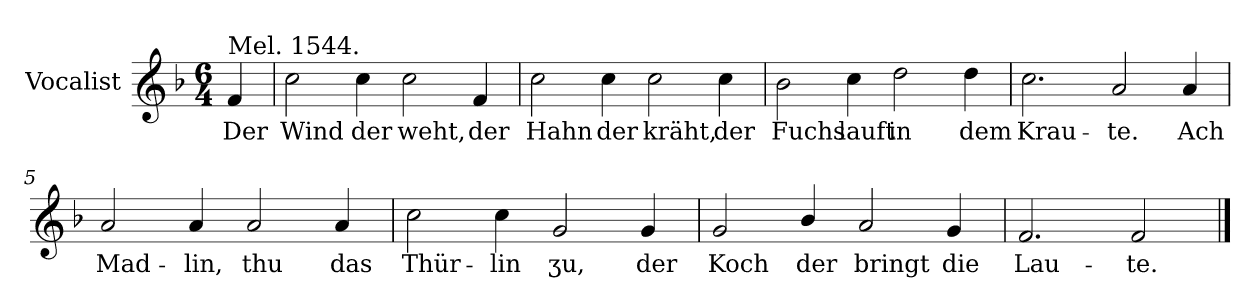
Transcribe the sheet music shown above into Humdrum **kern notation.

**kern	**text
*part1	*part1
*staff1	*staff1
*I"Vocalist	*
*k[b-]	*
*F:	*
*M6/4	*
=	=
!LO:TX:a:t=Mel. 1544.	!
4f	Der
=1	=1
2cc	Wind
4cc	der
2cc	weht,
4f	der
=2	=2
2cc	Hahn
4cc	der
2cc	kräht,
4cc	der
=3	=3
2b-	Fuchs
4cc	lauft
2dd	in
4dd	dem
=4	=4
2.cc	Krau-
2a	-te.
4a	Ach
=5	=5
2a	Mad-
4a	-lin,
2a	thu
4a	das
=6	=6
2cc	Thür-
4cc	-lin
2g	ʒu,
4g	der
=7	=7
2g	Koch
4b-/	der
2a	bringt
4g	die
=8	=8
2.f	Lau-
2f	-te.
==	==
*-	*-
